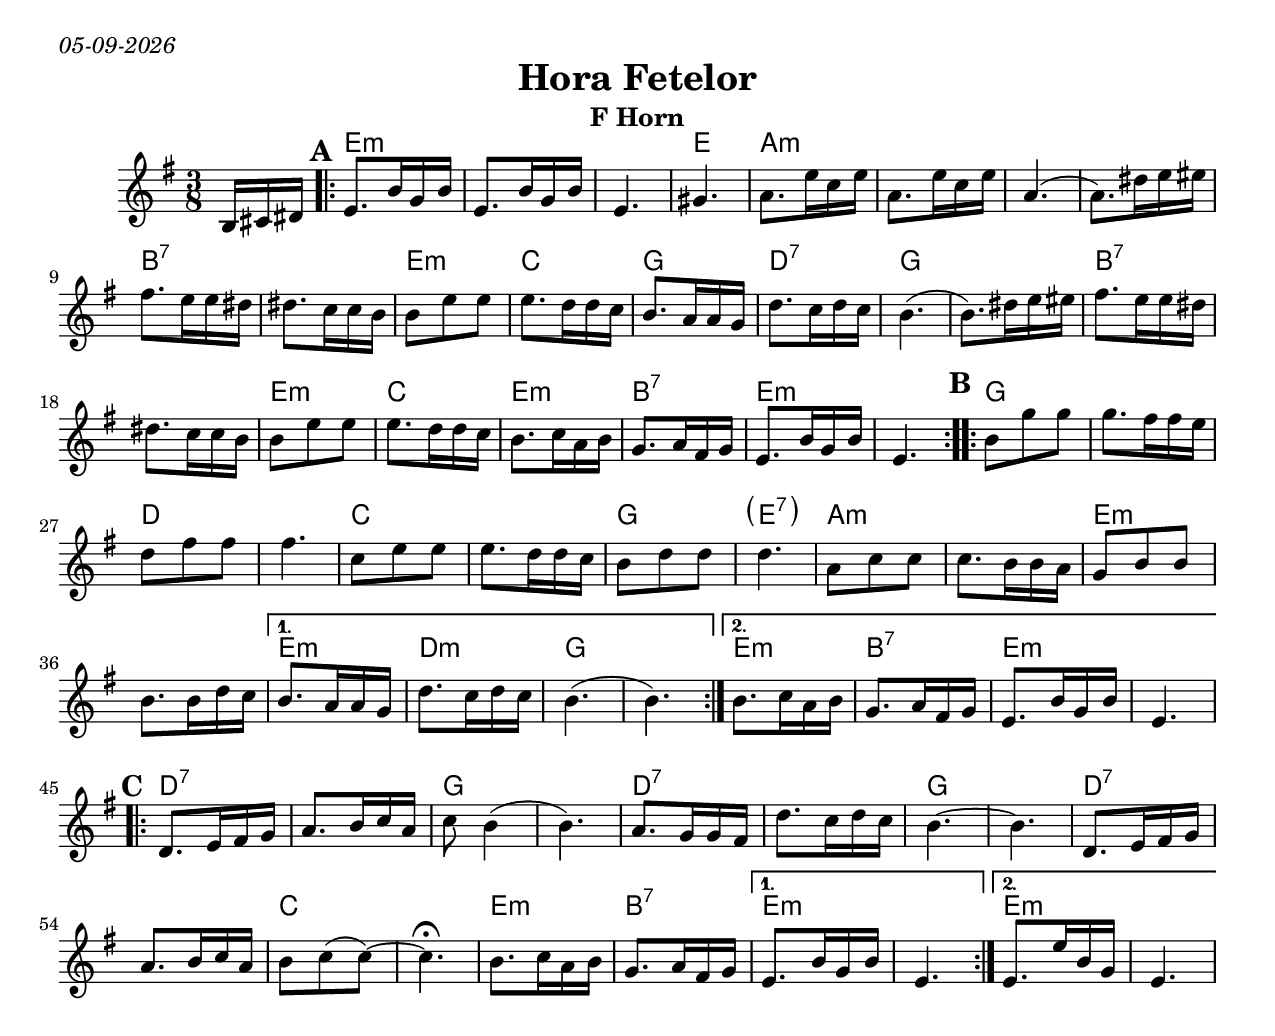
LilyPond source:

\version "2.18.0"
\include "english.ly"
\pointAndClickOff
\paper{
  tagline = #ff
  print-all-headers = ##t
  #(set-paper-size "letter")
}
date = #(strftime "%d-%m-%Y" (localtime (current-time)))

\markup{ \italic{ \date }  }

%\markup{ Got something to say? }

global = {
  \clef treble
  \key e \minor
  \time 3/8
  \set Score.markFormatter = #format-mark-box-alphabet
}

%#################################### Melody ########################
%melody =  \transpose c d \relative c' {  %transpose for clarinet
melody = \relative c' {
  \global
  \partial 16*3 b16 cs ds   %lead in notes

  \repeat volta 2{
   \mark \default
   e8. b'16 g b e,8. b'16 g b
   e,4. gs
   a8. e'16 c e a,8. e'16 c e|
   a,4. (a8.)ds16e es

   fs8. e16 e ds ds8. c16 c b
   b8 e e e8. d16 d c
   b8. a16 a g d'8. c16 d c
   b4.(b8.) ds16 e es
   fs8. e16 e ds ds8. c16 c b

    b8 e e e8. d16 d c
    b8. c16 a b g8. a16 fs g
    e8. b'16 g b e,4.

  }


  \repeat volta 2{
   \mark \default
   b'8 g' g g8. fs16 fs e
   d8 fs fs fs4.
   c8 e e e8. d16 d c
   b8 d d d4.

   a8 c c c8. b16 b a
   g8 b b b8. b16 d c

  }
   \alternative {
     {b8. a16 a g d'8. c16 d c
     b4.(b4.)}
     {b8. c16 a b g8. a16 fs g
     e8. b'16 g b e,4. }
   }
   \break
     \repeat volta 2{
   \mark \default
   d8. e16 fs g a8. b16 c a
   c8 b4(b4.)
   a8. g16 g fs d'8. c16 d c|
   b4.~|
   b4.

   d,8. e16 fs g a8. b16 c a|
   b8 c(c8 )~|
   c4. \fermata |
   b8. c16 a b g8. a16 fs g|

     }
  \alternative{
  {e8. b'16 g b e,4.}
  {e8. e'16 b g e4.}
  }

}
%################################# Lyrics #####################
%\addlyrics{ \set stanza = #"1. " }
%################################# Chords #######################
harmonies = \chordmode {
  s16*3
  e8*9:m e8*3
  a4*6:m
  b4*3:7
  e8*3:m c8*3
  g8*3 d8*3:7
  g8*6
  b8*6:7
  e8*3:m c8*3
  e8*3:m b8*3:7
  e8*6:m
  %b
  g8*6
  d8*6
  c8*6:
  g8*3   %d7
  \parenthesize e8*3:7
  a8*6:m
  e8*6:m
  e8*3:m d8*3:m
  g8*6
  e8*3:m b8*3:7
  e8*6:m
  %c
  d8*6:7
  g8*6
  d8*6:7
  g8*6
  d8*6:7
  c8*6
  e8*3:m
  b8*3:7
  e8*6:m
  e8*6:m

}


\score {
  <<
    \new ChordNames {
      \set chordChanges = ##f
      \harmonies
    }
    \new Staff   \melody
  >>
  \header{
    title= "Hora Fetelor"
    %composer="Sergei Lunkevitch"
    %composer= ""
    instrument = "F Horn"
    arranger= ""
  }
  \layout{indent = 1.0\cm}
  \midi {
    \tempo 4 = 120

    % \midi { }
  }
}
%{
% more verses:
\markup{}
\markup {
  \fill-line {
    \hspace #0.1 % distance from left margin
    \column {
      \line { "1."
	\column {
	  ""
	}
      }
      \hspace #0.2 % vertical distance between verses
      \line { "2."
	\column {
	 ""
	}
      }
    }
    \hspace #0.1  % horiz. distance between columns
    \column {
      \line { "3."
	\column {
	  ""
	}
      }
      \hspace #0.2 % distance between verses
      \line { "4."
	\column {
	 ""
	}
      }
    }
    \hspace #0.1 % distance to right margin
  }
}

%}
